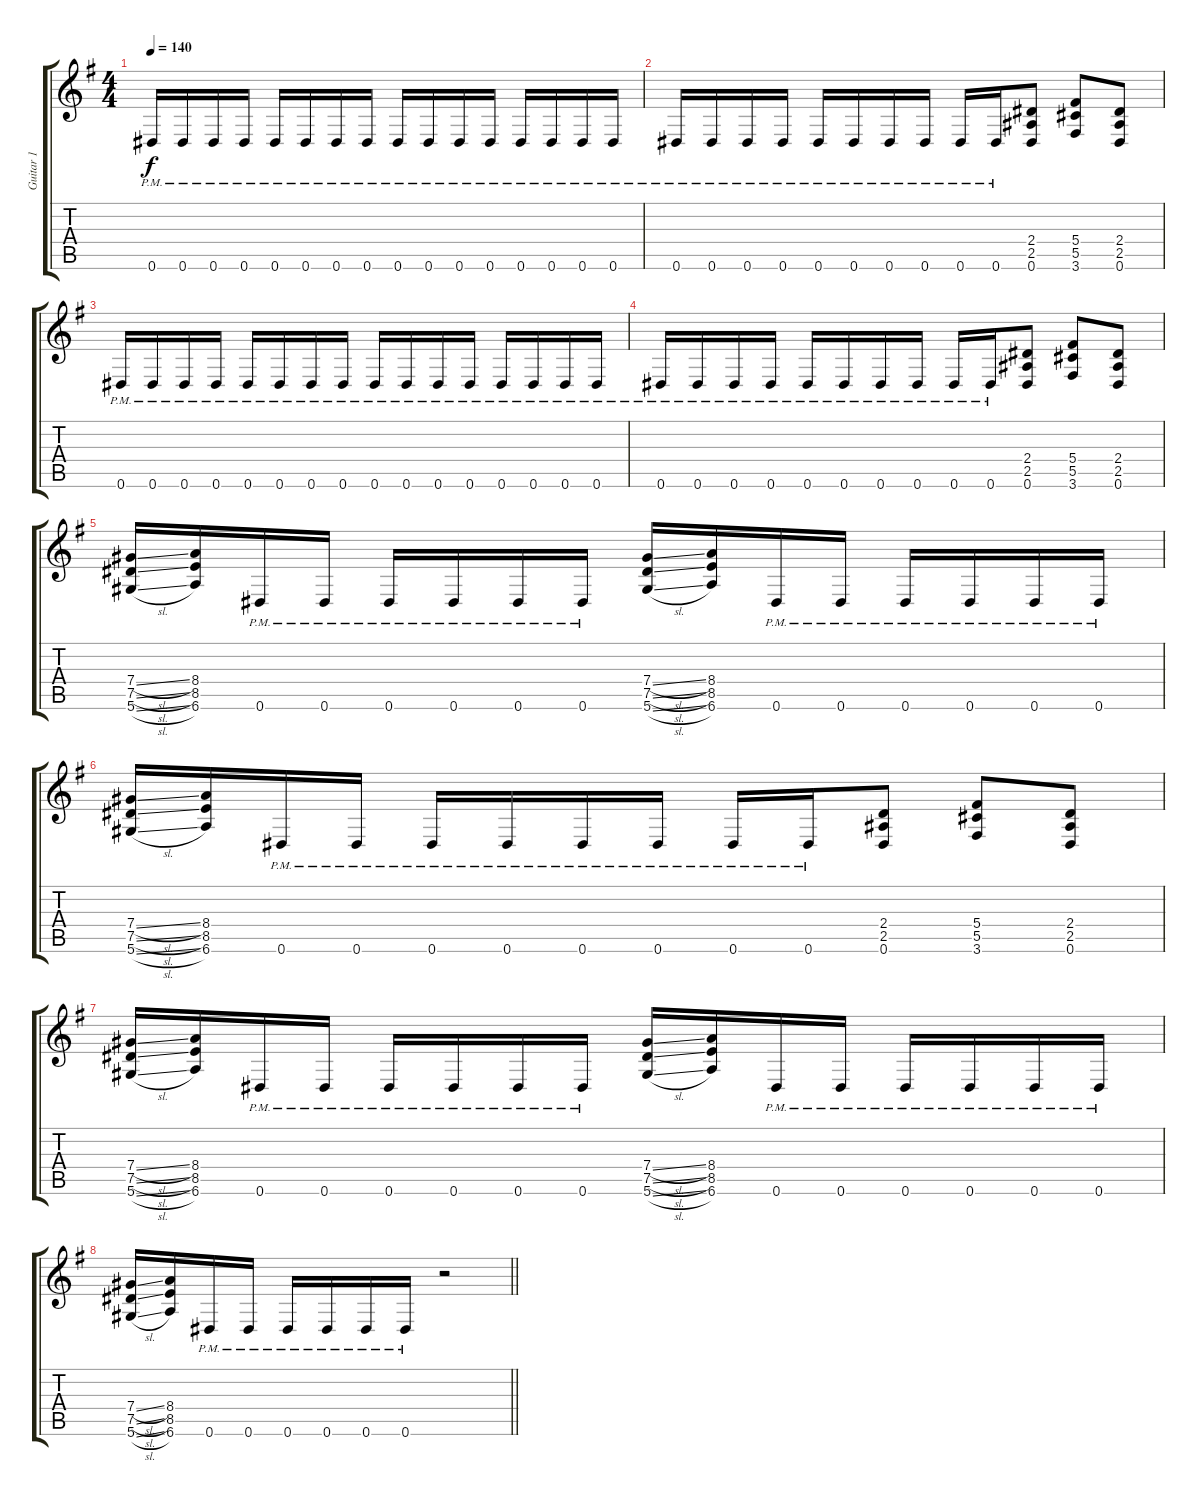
\track ("Guitar 1" "Guitar 1") {instrument overdrivenguitar}
\staff {score tabs}
\tuning (Eb4 Bb3 Gb3 Db3 Ab2 Eb2) {hide}
\ts (4 4)
\tempo 140
\clef g2
\ks g
0.6{pm}.16{dy f} 0.6{pm}.16 0.6{pm}.16 0.6{pm}.16 0.6{pm}.16 0.6{pm}.16 0.6{pm}.16 0.6{pm}.16 0.6{pm}.16 0.6{pm}.16 0.6{pm}.16 0.6{pm}.16 0.6{pm}.16 0.6{pm}.16 0.6{pm}.16 0.6{pm}.16 |
0.6{pm}.16 0.6{pm}.16 0.6{pm}.16 0.6{pm}.16 0.6{pm}.16 0.6{pm}.16 0.6{pm}.16 0.6{pm}.16 0.6{pm}.16 0.6{pm}.16 (2.4 2.5 0.6).8 (5.4 5.5 3.6).8 (2.4 2.5 0.6).8 |
0.6{pm}.16 0.6{pm}.16 0.6{pm}.16 0.6{pm}.16 0.6{pm}.16 0.6{pm}.16 0.6{pm}.16 0.6{pm}.16 0.6{pm}.16 0.6{pm}.16 0.6{pm}.16 0.6{pm}.16 0.6{pm}.16 0.6{pm}.16 0.6{pm}.16 0.6{pm}.16 |
0.6{pm}.16 0.6{pm}.16 0.6{pm}.16 0.6{pm}.16 0.6{pm}.16 0.6{pm}.16 0.6{pm}.16 0.6{pm}.16 0.6{pm}.16 0.6{pm}.16 (2.4 2.5 0.6).8 (5.4 5.5 3.6).8 (2.4 2.5 0.6).8 |
(7.4{sl} 7.5{sl} 5.6{sl}).16 (8.4 8.5 6.6).16 0.6{pm}.16 0.6{pm}.16 0.6{pm}.16 0.6{pm}.16 0.6{pm}.16 0.6{pm}.16 (7.4{sl} 7.5{sl} 5.6{sl}).16 (8.4 8.5 6.6).16 0.6{pm}.16 0.6{pm}.16 0.6{pm}.16 0.6{pm}.16 0.6{pm}.16 0.6{pm}.16 |
(7.4{sl} 7.5{sl} 5.6{sl}).16 (8.4 8.5 6.6).16 0.6{pm}.16 0.6{pm}.16 0.6{pm}.16 0.6{pm}.16 0.6{pm}.16 0.6{pm}.16 0.6{pm}.16 0.6{pm}.16 (2.4 2.5 0.6).8 (5.4 5.5 3.6).8 (2.4 2.5 0.6).8 |
(7.4{sl} 7.5{sl} 5.6{sl}).16 (8.4 8.5 6.6).16 0.6{pm}.16 0.6{pm}.16 0.6{pm}.16 0.6{pm}.16 0.6{pm}.16 0.6{pm}.16 (7.4{sl} 7.5{sl} 5.6{sl}).16 (8.4 8.5 6.6).16 0.6{pm}.16 0.6{pm}.16 0.6{pm}.16 0.6{pm}.16 0.6{pm}.16 0.6{pm}.16 |
\barLineRight lightlight
(7.4{sl} 7.5{sl} 5.6{sl}).16 (8.4 8.5 6.6).16 0.6{pm}.16 0.6{pm}.16 0.6{pm}.16 0.6{pm}.16 0.6{pm}.16 0.6{pm}.16 r.2
